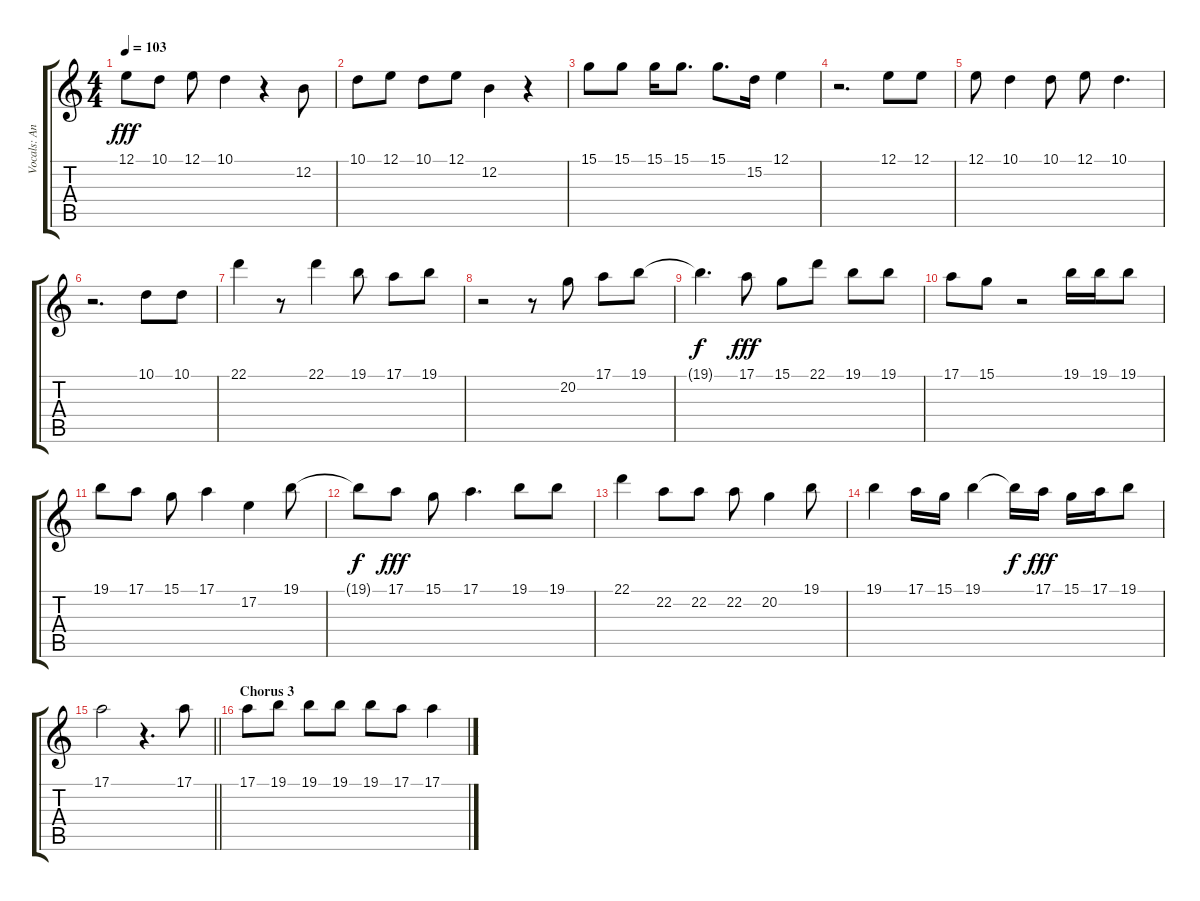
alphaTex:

\track ("Vocals: Ann Wilson" "Vocals: An") {instrument lead8bassandlead}
\staff {score tabs}
\tuning (E4 B3 G3 D3 A2 E2) {hide}
\ts (4 4)
\tempo 103
\clef g2
\ks c
12.1.8{dy fff} 10.1.8 12.1.8 10.1.4 r.4 12.2.8 |
10.1.8 12.1.8 10.1.8 12.1.8 12.2.4 r.4 |
15.1.8 15.1.8 15.1.16 15.1.8{d} 15.1.8{d} 15.2.16 12.1.4 |
r.2{d} 12.1.8 12.1.8 |
12.1.8 10.1.4 10.1.8 12.1.8 10.1.4{d} |
r.2{d} 10.1.8 10.1.8 |
22.1.4 r.8 22.1.4 19.1.8 17.1.8 19.1.8 |
r.2 r.8 20.2.8 17.1.8 19.1.8 |
19.1{t}.4{d dy f} 17.1.8{dy fff} 15.1.8 22.1.8 19.1.8 19.1.8 |
17.1.8 15.1.8 r.2 19.1.16 19.1.16 19.1.8 |
19.1.8 17.1.8 15.1.8 17.1.4 17.2.4 19.1.8 |
19.1{t}.8{dy f} 17.1.8{dy fff} 15.1.8 17.1.4{d} 19.1.8 19.1.8 |
22.1.4 22.2.8 22.2.8 22.2.8 20.2.4 19.1.8 |
19.1.4 17.1.16 15.1.16 19.1.4 19.1{t}.16{dy f} 17.1.16{dy fff} 15.1.16 17.1.16 19.1.8 |
\barLineRight lightlight
17.1.2 r.4{d} 17.1.8 |
\section ("" "Chorus 3")
17.1.8 19.1.8 19.1.8 19.1.8 19.1.8 17.1.8 17.1.4
